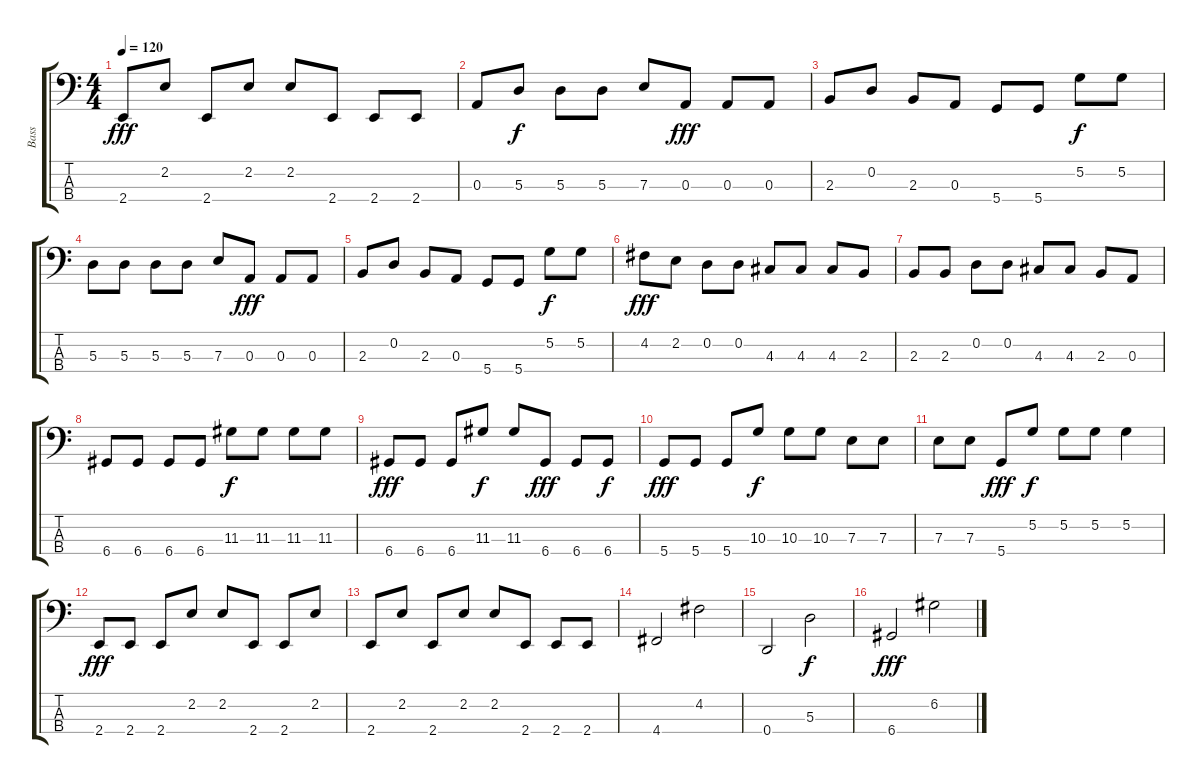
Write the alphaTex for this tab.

\track ("Bass" "Bass") {instrument fretlessbass}
\staff {score tabs}
\tuning (G2 D2 A1 D1) {hide}
\ts (4 4)
\tempo 120
\clef f4
\ks c
2.4.8{dy fff} 2.2.8 2.4.8 2.2.8 2.2.8 2.4.8 2.4.8 2.4.8 |
0.3.8{volume 13} 5.3.8{dy f} 5.3.8 5.3.8 7.3.8 0.3.8{dy fff} 0.3.8 0.3.8 |
2.3.8 0.2.8 2.3.8 0.3.8 5.4.8 5.4.8 5.2.8{dy f} 5.2.8 |
5.3.8 5.3.8 5.3.8 5.3.8 7.3.8 0.3.8{dy fff} 0.3.8 0.3.8 |
2.3.8 0.2.8 2.3.8 0.3.8 5.4.8 5.4.8 5.2.8{dy f} 5.2.8 |
4.2.8{dy fff} 2.2.8 0.2.8 0.2.8 4.3.8 4.3.8 4.3.8 2.3.8 |
2.3.8 2.3.8 0.2.8 0.2.8 4.3.8 4.3.8 2.3.8 0.3.8 |
6.4.8 6.4.8 6.4.8 6.4.8 11.3.8{dy f} 11.3.8 11.3.8 11.3.8 |
6.4.8{dy fff} 6.4.8 6.4.8 11.3.8{dy f} 11.3.8 6.4.8{dy fff} 6.4.8 6.4.8{dy f} |
5.4.8{dy fff} 5.4.8 5.4.8 10.3.8{dy f} 10.3.8 10.3.8 7.3.8 7.3.8 |
7.3.8 7.3.8 5.4.8{dy fff} 5.2.8{dy f} 5.2.8 5.2.8 5.2.4 |
2.4.8{dy fff} 2.4.8 2.4.8 2.2.8 2.2.8 2.4.8 2.4.8 2.2.8 |
2.4.8 2.2.8 2.4.8 2.2.8 2.2.8 2.4.8 2.4.8 2.4.8 |
4.4.2{volume 13} 4.2.2 |
0.4.2 5.3.2{dy f} |
6.4.2{dy fff} 6.2.2
